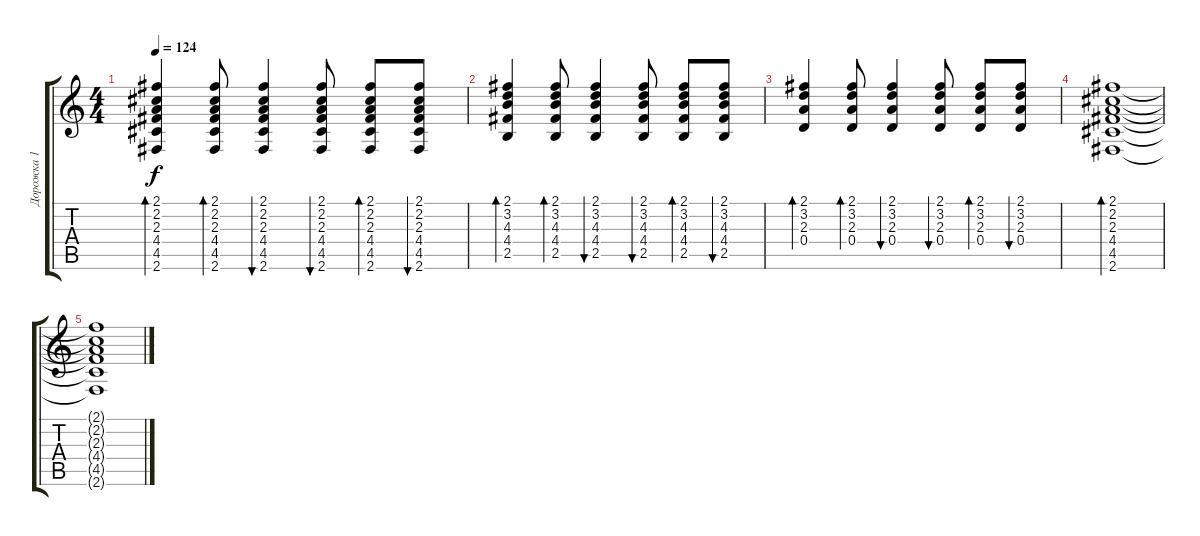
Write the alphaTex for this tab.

\track ("Дорожка 1" "Дорожка 1") {instrument acousticguitarsteel}
\staff {score tabs}
\tuning (E4 B3 G3 D3 A2 E2) {hide}
\ts (4 4)
\tempo 124
\clef g2
\ks c
(2.1 2.2 2.3 4.4 4.5 2.6).4{bd 60 dy f} (2.1 2.2 2.3 4.4 4.5 2.6).8{bd 60} (2.1 2.2 2.3 4.4 4.5 2.6).4{bu 60} (2.1 2.2 2.3 4.4 4.5 2.6).8{bu 60} (2.1 2.2 2.3 4.4 4.5 2.6).8{bd 60} (2.1 2.2 2.3 4.4 4.5 2.6).8{bu 60} |
(2.1 3.2 4.3 4.4 2.5).4{bd 60} (2.1 3.2 4.3 4.4 2.5).8{bd 60} (2.1 3.2 4.3 4.4 2.5).4{bu 60} (2.1 3.2 4.3 4.4 2.5).8{bu 60} (2.1 3.2 4.3 4.4 2.5).8{bd 60} (2.1 3.2 4.3 4.4 2.5).8{bu 60} |
(2.1 3.2 2.3 0.4).4{bd 60} (2.1 3.2 2.3 0.4).8{bd 60} (2.1 3.2 2.3 0.4).4{bu 60} (2.1 3.2 2.3 0.4).8{bu 60} (2.1 3.2 2.3 0.4).8{bd 60} (2.1 3.2 2.3 0.4).8{bu 60} |
(2.1 2.2 2.3 4.4 4.5 2.6).1{bd 60} |
(2.1{t} 2.2{t} 2.3{t} 4.4{t} 4.5{t} 2.6{t}).1
